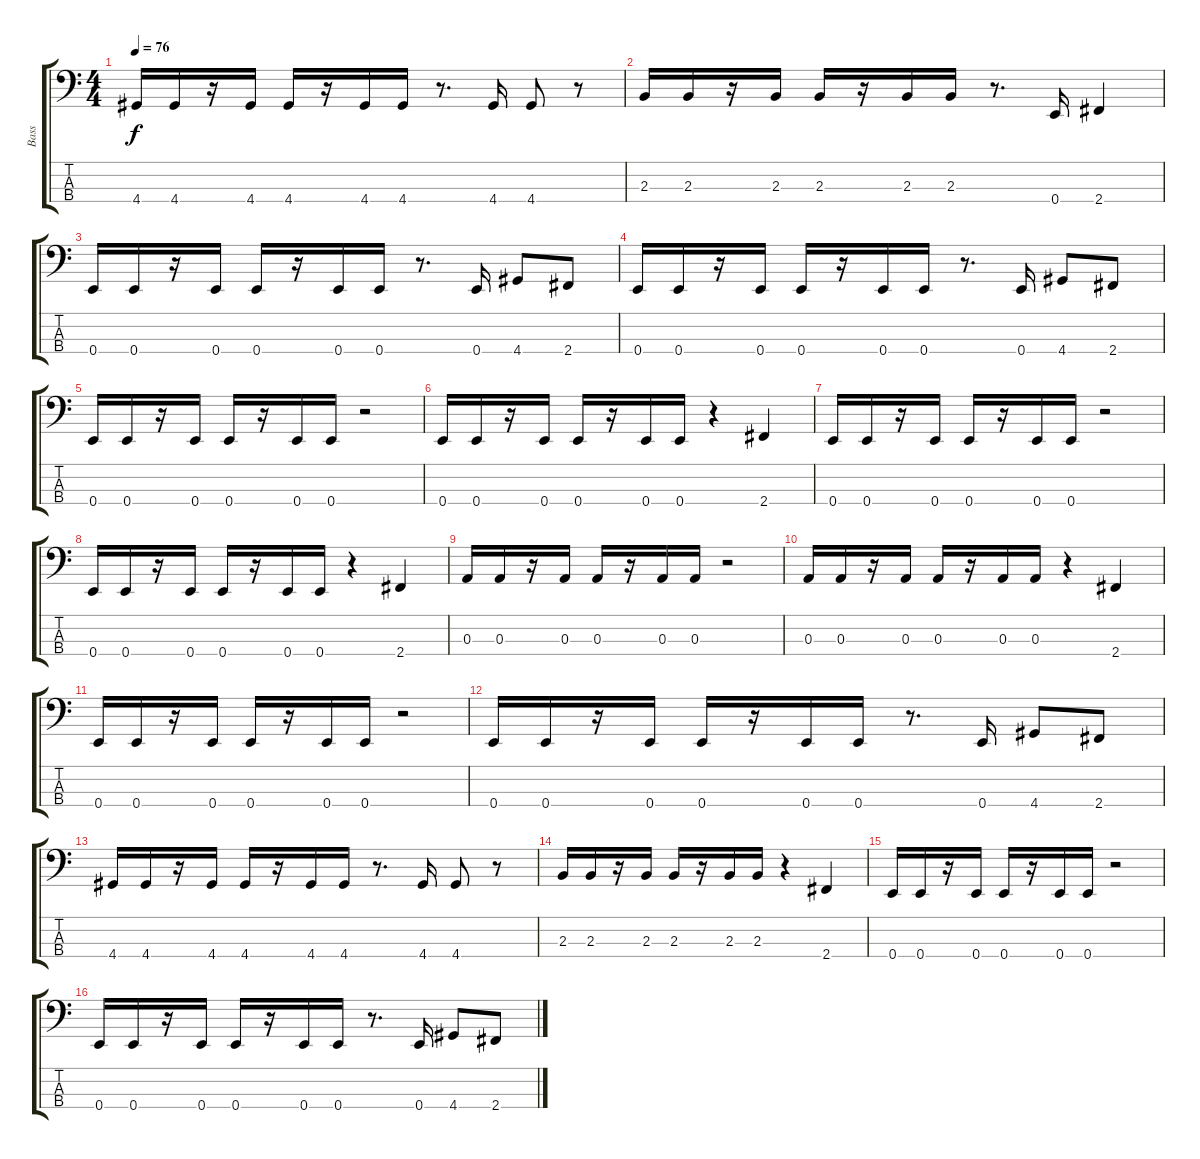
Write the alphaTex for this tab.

\track ("Bass" "Bass") {mute instrument electricbassfinger}
\staff {score tabs}
\tuning (G2 D2 A1 E1) {hide}
\ts (4 4)
\tempo 76
\clef f4
\ks c
4.4.16{dy f} 4.4.16 r.16 4.4.16 4.4.16 r.16 4.4.16 4.4.16 r.8{d} 4.4.16 4.4.8 r.8 |
2.3.16 2.3.16 r.16 2.3.16 2.3.16 r.16 2.3.16 2.3.16 r.8{d} 0.4.16 2.4.4 |
0.4.16 0.4.16 r.16 0.4.16 0.4.16 r.16 0.4.16 0.4.16 r.8{d} 0.4.16 4.4.8 2.4.8 |
0.4.16 0.4.16 r.16 0.4.16 0.4.16 r.16 0.4.16 0.4.16 r.8{d} 0.4.16 4.4.8 2.4.8 |
0.4.16 0.4.16 r.16 0.4.16 0.4.16 r.16 0.4.16 0.4.16 r.2 |
0.4.16 0.4.16 r.16 0.4.16 0.4.16 r.16 0.4.16 0.4.16 r.4 2.4.4 |
0.4.16 0.4.16 r.16 0.4.16 0.4.16 r.16 0.4.16 0.4.16 r.2 |
0.4.16 0.4.16 r.16 0.4.16 0.4.16 r.16 0.4.16 0.4.16 r.4 2.4.4 |
0.3.16 0.3.16 r.16 0.3.16 0.3.16 r.16 0.3.16 0.3.16 r.2 |
0.3.16 0.3.16 r.16 0.3.16 0.3.16 r.16 0.3.16 0.3.16 r.4 2.4.4 |
0.4.16 0.4.16 r.16 0.4.16 0.4.16 r.16 0.4.16 0.4.16 r.2 |
0.4.16 0.4.16 r.16 0.4.16 0.4.16 r.16 0.4.16 0.4.16 r.8{d} 0.4.16 4.4.8 2.4.8 |
4.4.16 4.4.16 r.16 4.4.16 4.4.16 r.16 4.4.16 4.4.16 r.8{d} 4.4.16 4.4.8 r.8 |
2.3.16 2.3.16 r.16 2.3.16 2.3.16 r.16 2.3.16 2.3.16 r.4 2.4.4 |
0.4.16 0.4.16 r.16 0.4.16 0.4.16 r.16 0.4.16 0.4.16 r.2 |
0.4.16 0.4.16 r.16 0.4.16 0.4.16 r.16 0.4.16 0.4.16 r.8{d} 0.4.16 4.4.8 2.4.8
